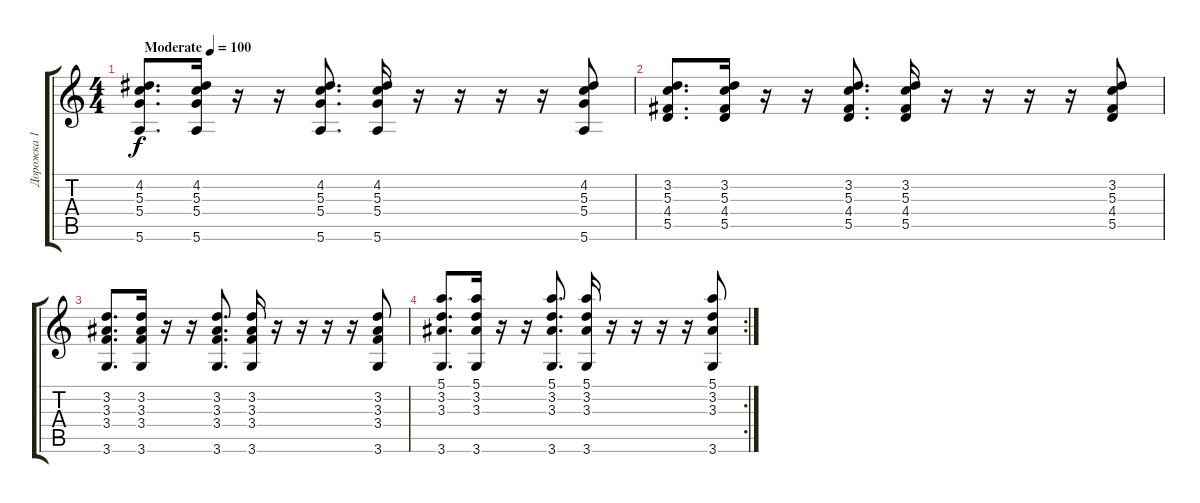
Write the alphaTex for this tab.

\track ("Дорожка 1" "Дорожка 1") {instrument electricguitarjazz}
\staff {score tabs}
\tuning (E4 B3 G3 D3 A2 E2) {hide}
\ts (4 4)
\tempo (100 "Moderate")
\clef g2
\ks c
(4.2 5.3 5.4 5.6).8{d dy f instrument electricguitarjazz} (4.2 5.3 5.4 5.6).16 r.16 r.16 (4.2 5.3 5.4 5.6).8{d} (4.2 5.3 5.4 5.6).16 r.16 r.16 r.16 r.16 (4.2 5.3 5.4 5.6).8 |
(3.2 5.3 4.4 5.5).8{d} (3.2 5.3 4.4 5.5).16 r.16 r.16 (3.2 5.3 4.4 5.5).8{d} (3.2 5.3 4.4 5.5).16 r.16 r.16 r.16 r.16 (3.2 5.3 4.4 5.5).8 |
(3.2 3.3 3.4 3.6).8{d} (3.2 3.3 3.4 3.6).16 r.16 r.16 (3.2 3.3 3.4 3.6).8{d} (3.2 3.3 3.4 3.6).16 r.16 r.16 r.16 r.16 (3.2 3.3 3.4 3.6).8 |
\rc 2
(5.1 3.2 3.3 3.6).8{d} (5.1 3.2 3.3 3.6).16 r.16 r.16 (5.1 3.2 3.3 3.6).8{d} (5.1 3.2 3.3 3.6).16 r.16 r.16 r.16 r.16 (5.1 3.2 3.3 3.6).8
